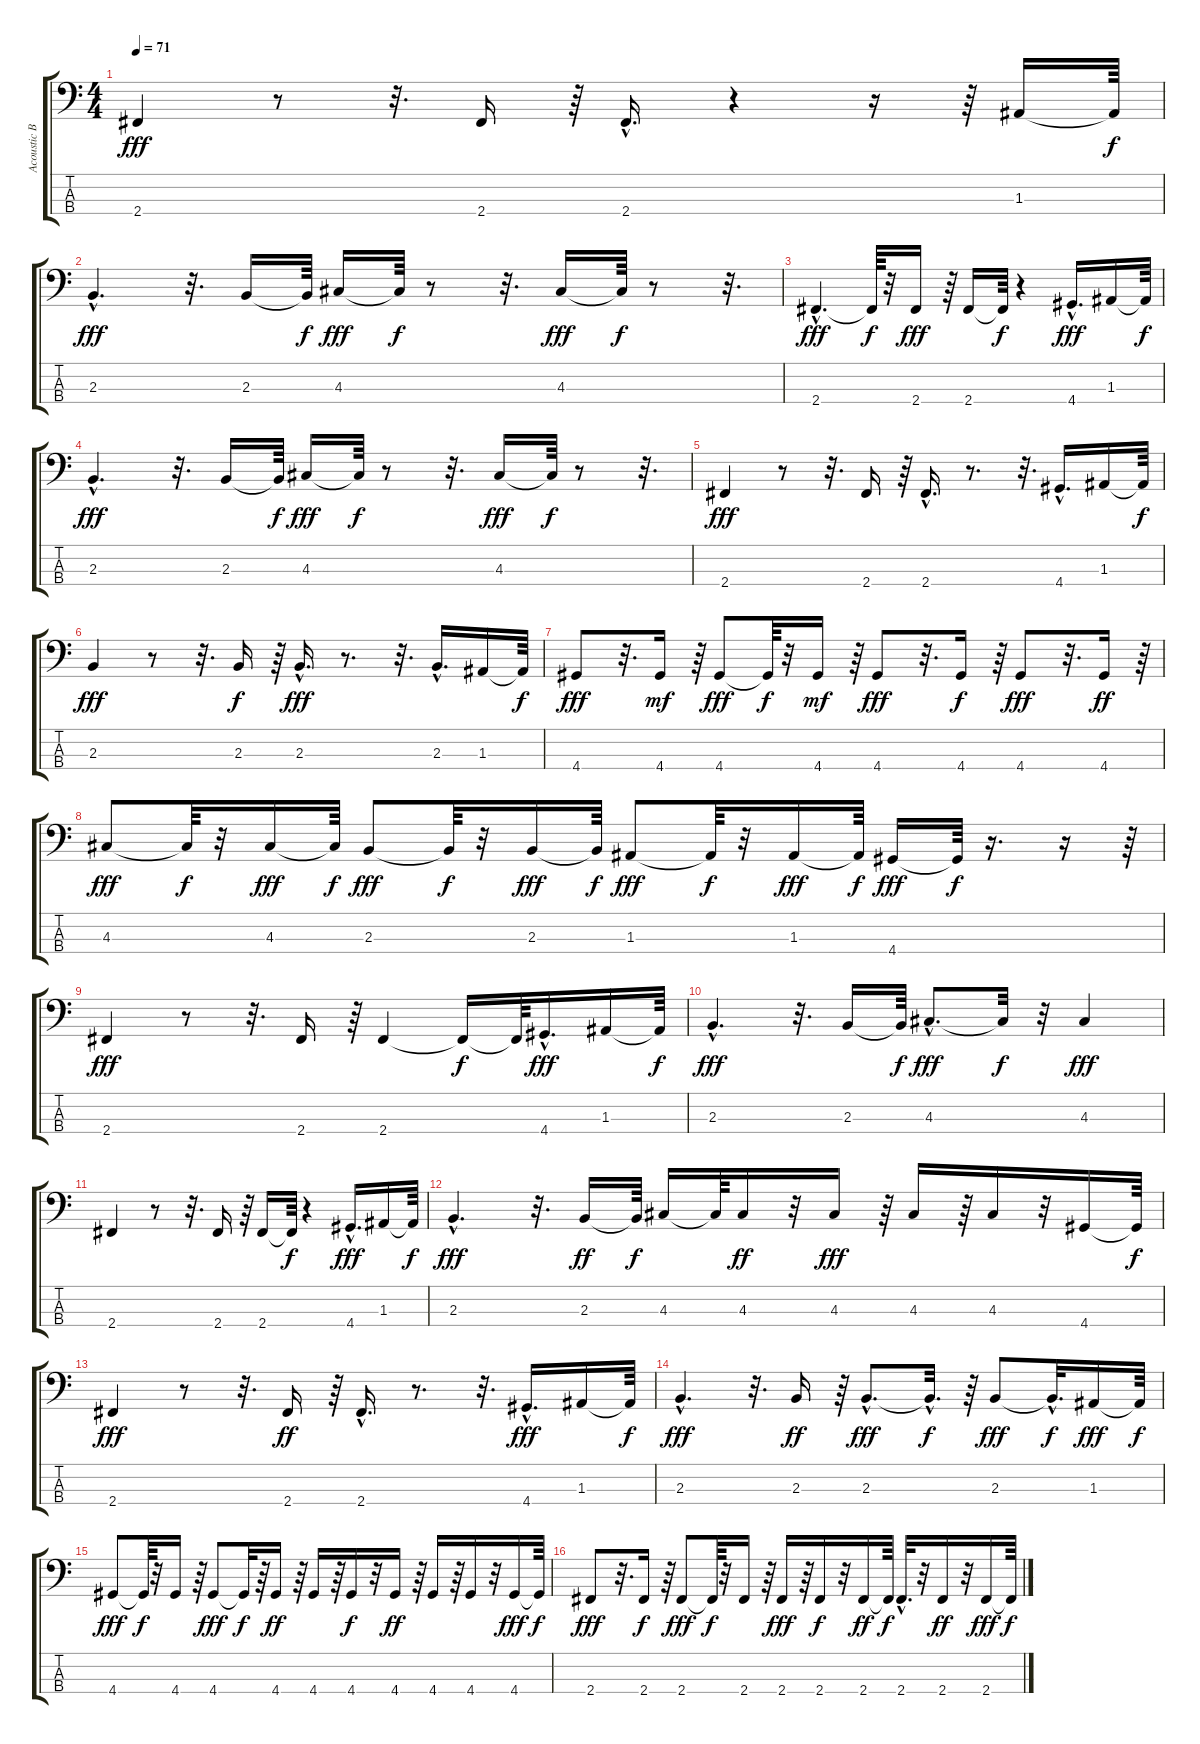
\track ("Acoustic Bass       " "Acoustic B") {instrument acousticbass}
\staff {score tabs}
\tuning (G2 D2 A1 E1) {hide}
\ts (4 4)
\tempo 71
\clef f4
\ks c
2.4.4{dy fff} r.8 r.32{d} 2.4.16 r.64 2.4{hac}.16{d} r.4 r.16 r.64 1.3.16 1.3{t}.64{dy f} |
2.3{hac}.4{d dy fff} r.32{d} 2.3.16 2.3{t}.64{dy f} 4.3.16{dy fff} 4.3{t}.64{dy f} r.8 r.32{d} 4.3.16{dy fff} 4.3{t}.64{dy f} r.8 r.32{d} |
2.4{hac}.4{d dy fff} 2.4{t}.64{dy f} r.32 2.4.16{dy fff} r.64 2.4.16 2.4{t}.64{dy f} r.4 4.4{hac}.16{d dy fff} 1.3.16 1.3{t}.64{dy f} |
2.3{hac}.4{d dy fff} r.32{d} 2.3.16 2.3{t}.64{dy f} 4.3.16{dy fff} 4.3{t}.64{dy f} r.8 r.32{d} 4.3.16{dy fff} 4.3{t}.64{dy f} r.8 r.32{d} |
2.4.4{dy fff} r.8 r.32{d} 2.4.16 r.64 2.4{hac}.16{d} r.8{d} r.32{d} 4.4{hac}.16{d} 1.3.16 1.3{t}.64{dy f} |
2.3.4{dy fff} r.8 r.32{d} 2.3.16{dy f} r.64 2.3{hac}.16{d dy fff} r.8{d} r.32{d} 2.3{hac}.16{d} 1.3.16 1.3{t}.64{dy f} |
4.4.8{dy fff} r.32{d} 4.4.16{dy mf} r.64 4.4.8{dy fff} 4.4{t}.64{dy f} r.32 4.4.16{dy mf} r.64 4.4.8{dy fff} r.32{d} 4.4.16{dy f} r.64 4.4.8{dy fff} r.32{d} 4.4.16{dy ff} r.64 |
4.3.8{dy fff} 4.3{t}.64{dy f} r.32 4.3.16{dy fff} 4.3{t}.64{dy f} 2.3.8{dy fff} 2.3{t}.64{dy f} r.32 2.3.16{dy fff} 2.3{t}.64{dy f} 1.3.8{dy fff} 1.3{t}.64{dy f} r.32 1.3.16{dy fff} 1.3{t}.64{dy f} 4.4.16{dy fff} 4.4{t}.64{dy f} r.16{d} r.16 r.64 |
2.4.4{dy fff} r.8 r.32{d} 2.4.16 r.64 2.4.4 2.4{t}.16{dy f} 2.4{t}.64 4.4{hac}.16{d dy fff} 1.3.16 1.3{t}.64{dy f} |
2.3{hac}.4{d dy fff} r.32{d} 2.3.16 2.3{t}.64{dy f} 4.3{hac}.8{d dy fff} 4.3{t}.32{dy f} r.32 4.3.4{dy fff} |
2.4.4 r.8 r.32{d} 2.4.16 r.64 2.4.16 2.4{t}.64{dy f} r.4 4.4{hac}.16{d dy fff} 1.3.16 1.3{t}.64{dy f} |
2.3{hac}.4{d dy fff} r.32{d} 2.3.16{dy ff} 2.3{t}.64{dy f} 4.3.16 4.3{t}.64 4.3.16{dy ff} r.32 4.3.16{dy fff} r.64 4.3.16 r.64 4.3.16 r.32 4.4.16 4.4{t}.64{dy f} |
2.4.4{dy fff} r.8 r.32{d} 2.4.16{dy ff} r.64 2.4{hac}.16{d} r.8{d} r.32{d} 4.4{hac}.16{d dy fff} 1.3.16 1.3{t}.64{dy f} |
2.3{hac}.4{d dy fff} r.32{d} 2.3.16{dy ff} r.64 2.3{hac}.8{d dy fff} 2.3{hac t}.32{d dy f} r.64 2.3.8{dy fff} 2.3{hac t}.32{d dy f} 1.3.16{dy fff} 1.3{t}.64{dy f} |
4.4.8{dy fff} 4.4{t}.64{dy f} r.32 4.4.16 r.64 4.4.8{dy fff} 4.4{t}.32{dy f} r.64 4.4.16{dy ff} r.64 4.4.16 r.64 4.4.16{dy f} r.32 4.4.16{dy ff} r.64 4.4.16 r.64 4.4.16 r.32 4.4.16{dy fff} 4.4{t}.64{dy f} |
2.4.8{dy fff} r.32{d} 2.4.16{dy f} r.64 2.4.8{dy fff} 2.4{t}.64{dy f} r.32 2.4.16 r.64 2.4.16{dy fff} r.64 2.4.16{dy f} r.32 2.4.16{dy ff} 2.4{t}.64{dy f} 2.4{hac}.32{d} r.32 2.4.16{dy ff} r.32 2.4.16{dy fff} 2.4{t}.64{dy f}
